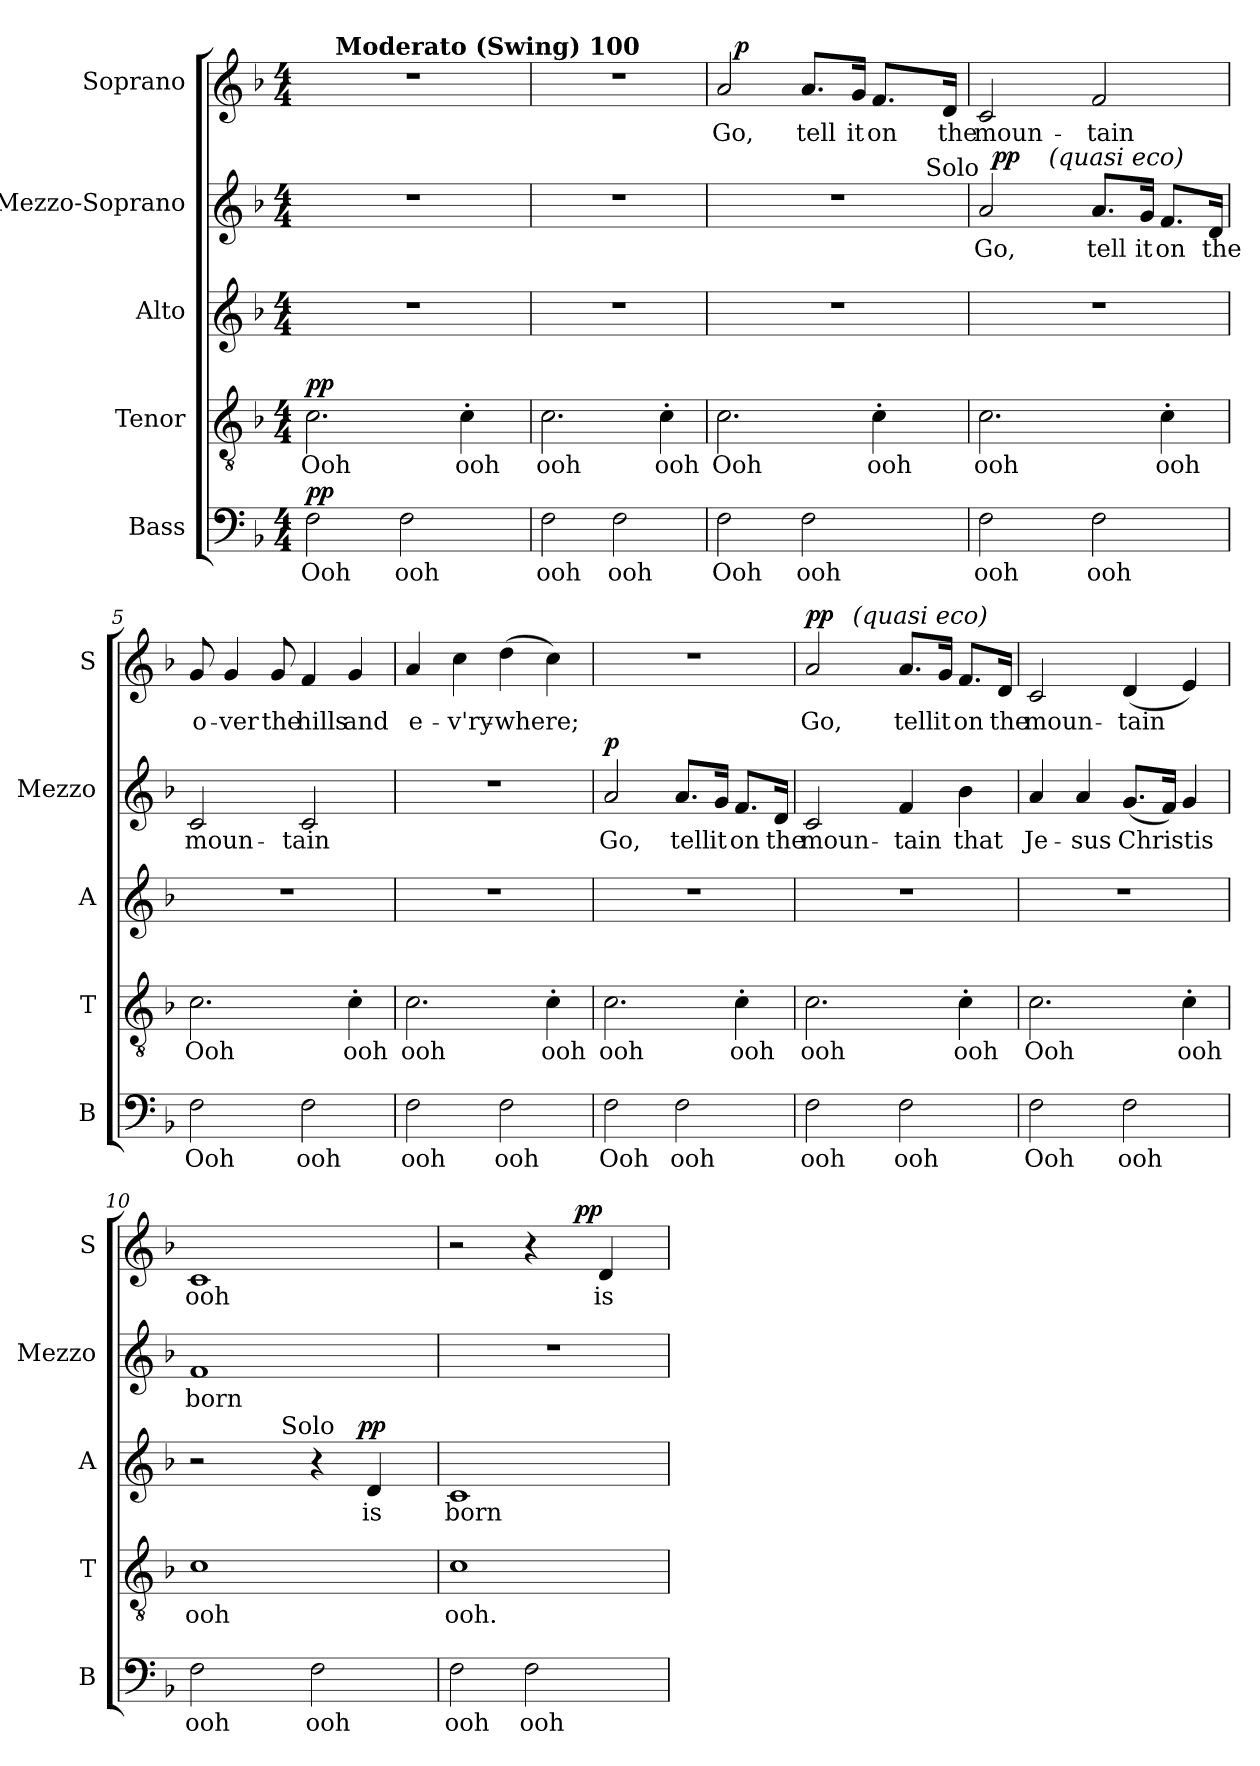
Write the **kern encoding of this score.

**kern	**text	**dynam	**kern	**text	**dynam	**kern	**text	**dynam	**kern	**text	**dynam	**kern	**text	**dynam
*part5	*part5	*part5	*part4	*part4	*part4	*part3	*part3	*part3	*part2	*part2	*part2	*part1	*part1	*part1
*staff5	*staff5	*staff5	*staff4	*staff4	*staff4	*staff3	*staff3	*staff3	*staff2	*staff2	*staff2	*staff1	*staff1	*staff1
*I"Bass	*	*	*I"Tenor	*	*	*I"Alto	*	*	*I"Mezzo-Soprano	*	*	*I"Soprano	*	*
*I'B	*	*	*I'T	*	*	*I'A	*	*	*I'Mezzo	*	*	*I'S	*	*
!!LO:PB:g=z
*stria5	*	*	*stria5	*	*	*stria5	*	*	*stria5	*	*	*stria5	*	*
*clefF4	*	*	*clefGv2	*	*	*clefG2	*	*	*clefG2	*	*	*clefG2	*	*
*k[b-]	*	*	*k[b-]	*	*	*k[b-]	*	*	*k[b-]	*	*	*k[b-]	*	*
*F:	*	*	*F:	*	*	*F:	*	*	*F:	*	*	*F:	*	*
*M4/4	*	*	*M4/4	*	*	*M4/4	*	*	*M4/4	*	*	*M4/4	*	*
=1	=1	=1	=1	=1	=1	=1	=1	=1	=1	=1	=1	=1	=1	=1
!	!LO:LY:b:cj	!LO:DY:a	!	!LO:LY:b:cj	!LO:DY:a	!	!	!	!	!	!	!	!	!
*	*	*	*	*	*	*	*	*	*	*	*	*^	*	*
2F\	Ooh	pp	2.c\	Ooh	pp	1r	.	.	1r	.	.	1r	16ryy	.	.
.	.	.	.	.	.	.	.	.	.	.	.	.	64ryy	.	.
!	!	!	!	!	!	!	!	!	!	!	!	!	!LO:TX:a:B:t=Moderato (Swing) 100	!	!
.	.	.	.	.	.	.	.	.	.	.	.	.	2ryy	.	.
!	!LO:LY:b:cj	!	!	!	!	!	!	!	!	!	!	!	!	!	!
2F\	ooh	.	.	.	.	.	.	.	.	.	.	.	.	.	.
.	.	.	.	.	.	.	.	.	.	.	.	.	4ryy	.	.
!	!	!	!	!LO:LY:b:cj	!	!	!	!	!	!	!	!	!	!	!
.	.	.	4c'>\	ooh	.	.	.	.	.	.	.	.	.	.	.
.	.	.	.	.	.	.	.	.	.	.	.	.	8ryy	.	.
.	.	.	.	.	.	.	.	.	.	.	.	.	32.ryy	.	.
=2	=2	=2	=2	=2	=2	=2	=2	=2	=2	=2	=2	=2	=2	=2	=2
!	!LO:LY:b:cj	!	!	!LO:LY:b:cj	!	!	!	!	!	!	!	!	!	!	!
*	*	*	*	*	*	*	*	*	*	*	*	*v	*v	*	*
2F\	ooh	.	2.c\	ooh	.	1r	.	.	1r	.	.	1r	.	.
!	!LO:LY:b:cj	!	!	!	!	!	!	!	!	!	!	!	!	!
2F\	ooh	.	.	.	.	.	.	.	.	.	.	.	.	.
!	!	!	!	!LO:LY:b:cj	!	!	!	!	!	!	!	!	!	!
.	.	.	4c'>\	ooh	.	.	.	.	.	.	.	.	.	.
=3	=3	=3	=3	=3	=3	=3	=3	=3	=3	=3	=3	=3	=3	=3
!	!LO:LY:b:cj	!	!	!LO:LY:b:cj	!	!	!	!	!	!	!	!	!LO:LY:b:cj	!
*	*	*	*	*	*	*	*	*	*^	*	*	*^	*	*
2F\	Ooh	.	2.c\	Ooh	.	1r	.	.	1r	2ryy	.	.	2a/	32.ryy	Go,	.
!	!	!	!	!	!	!	!	!	!	!	!	!	!	!	!	!LO:DY:a
.	.	.	.	.	.	.	.	.	.	.	.	.	.	2ryy	.	p
!	!LO:LY:b:cj	!	!	!	!	!	!	!	!	!	!	!	!	!	!LO:LY:b:cj	!
2F\	ooh	.	.	.	.	.	.	.	.	4ryy	.	.	8.a/L	.	tell	.
.	.	.	.	.	.	.	.	.	.	.	.	.	.	4ryy	.	.
!	!	!	!	!	!	!	!	!	!	!	!	!	!	!	!LO:LY:b:cj	!
.	.	.	.	.	.	.	.	.	.	.	.	.	16g/J	.	it	.
!	!	!	!	!LO:LY:b:cj	!	!	!	!	!	!	!	!	!	!	!LO:LY:b:cj	!
.	.	.	4c'>\	ooh	.	.	.	.	.	8ryy	.	.	8.f/L	.	on	.
.	.	.	.	.	.	.	.	.	.	.	.	.	.	8ryy	.	.
.	.	.	.	.	.	.	.	.	.	32ryy	.	.	.	.	.	.
!	!	!	!	!	!	!	!	!	!	!LO:TX:a:t=Solo	!	!	!	!	!	!
.	.	.	.	.	.	.	.	.	.	16.ryy	.	.	.	.	.	.
.	.	.	.	.	.	.	.	.	.	.	.	.	.	16ryy	.	.
!	!	!	!	!	!	!	!	!	!	!	!	!	!	!	!LO:LY:b:cj	!
.	.	.	.	.	.	.	.	.	.	.	.	.	16d/J	.	the	.
.	.	.	.	.	.	.	.	.	.	.	.	.	.	64ryy	.	.
=4	=4	=4	=4	=4	=4	=4	=4	=4	=4	=4	=4	=4	=4	=4	=4	=4
!	!LO:LY:b:cj	!	!	!LO:LY:b:cj	!	!	!	!	!	!	!LO:LY:b:cj	!	!	!	!LO:LY:b:cj	!
*	*	*	*	*	*	*	*	*	*	*^	*	*	*v	*v	*	*
2F\	ooh	.	2.c\	ooh	.	1r	.	.	2a/	32ryy	4ryy	Go,	.	2c/	moun-	.
!	!	!	!	!	!	!	!	!	!	!	!	!	!LO:DY:a	!	!	!
.	.	.	.	.	.	.	.	.	.	2ryy	.	.	pp	.	.	.
.	.	.	.	.	.	.	.	.	.	.	32ryy	.	.	.	.	.
!	!	!	!	!	!	!	!	!	!	!	!LO:TX:a:i:t=(quasi eco)	!	!	!	!	!
.	.	.	.	.	.	.	.	.	.	.	2ryy	.	.	.	.	.
!	!LO:LY:b:cj	!	!	!	!	!	!	!	!	!	!	!LO:LY:b:cj	!	!	!LO:LY:b:cj	!
2F\	ooh	.	.	.	.	.	.	.	8.a/L	.	.	tell	.	2f/	-tain	.
.	.	.	.	.	.	.	.	.	.	4...ryy	.	.	.	.	.	.
!	!	!	!	!	!	!	!	!	!	!	!	!LO:LY:b:cj	!	!	!	!
.	.	.	.	.	.	.	.	.	16g/J	.	.	it	.	.	.	.
!	!	!	!	!LO:LY:b:cj	!	!	!	!	!	!	!	!LO:LY:b:cj	!	!	!	!
.	.	.	4c'>\	ooh	.	.	.	.	8.f/L	.	.	on	.	.	.	.
.	.	.	.	.	.	.	.	.	.	.	8..ryy	.	.	.	.	.
!	!	!	!	!	!	!	!	!	!	!	!	!LO:LY:b:cj	!	!	!	!
.	.	.	.	.	.	.	.	.	16d/J	.	.	the	.	.	.	.
=5	=5	=5	=5	=5	=5	=5	=5	=5	=5	=5	=5	=5	=5	=5	=5	=5
!	!LO:LY:b:cj	!	!	!LO:LY:b:cj	!	!	!	!	!	!	!	!LO:LY:b:cj	!	!	!LO:LY:b:cj	!
*	*	*	*	*	*	*	*	*	*v	*v	*v	*	*	*	*	*
2F\	Ooh	.	2.c\	Ooh	.	1r	.	.	2c/	moun-	.	8g/	o-	.
!	!	!	!	!	!	!	!	!	!	!	!	!	!LO:LY:b:cj	!
.	.	.	.	.	.	.	.	.	.	.	.	4g/	-ver	.
!	!	!	!	!	!	!	!	!	!	!	!	!	!LO:LY:b:cj	!
.	.	.	.	.	.	.	.	.	.	.	.	8g/	the	.
!	!LO:LY:b:cj	!	!	!	!	!	!	!	!	!LO:LY:b:cj	!	!	!LO:LY:b:cj	!
2F\	ooh	.	.	.	.	.	.	.	2c/	-tain	.	4f/	hills	.
!	!	!	!	!LO:LY:b:cj	!	!	!	!	!	!	!	!	!LO:LY:b:cj	!
.	.	.	4c'>\	ooh	.	.	.	.	.	.	.	4g/	and	.
!!LO:LB:g=z
=6	=6	=6	=6	=6	=6	=6	=6	=6	=6	=6	=6	=6	=6	=6
!	!LO:LY:b:cj	!	!	!LO:LY:b:cj	!	!	!	!	!	!	!	!	!LO:LY:b:cj	!
2F\	ooh	.	2.c\	ooh	.	1r	.	.	1r	.	.	4a/	e-	.
!	!	!	!	!	!	!	!	!	!	!	!	!	!LO:LY:b:cj	!
.	.	.	.	.	.	.	.	.	.	.	.	4cc\	-v'ry-	.
!	!LO:LY:b:cj	!	!	!	!	!	!	!	!	!	!	!	!LO:LY:b	!
2F\	ooh	.	.	.	.	.	.	.	.	.	.	(>4dd\	-where;	.
!	!	!	!	!LO:LY:b:cj	!	!	!	!	!	!	!	!	!	!
.	.	.	4c'>\	ooh	.	.	.	.	.	.	.	4cc\)	.	.
=7	=7	=7	=7	=7	=7	=7	=7	=7	=7	=7	=7	=7	=7	=7
!	!LO:LY:b:cj	!	!	!LO:LY:b:cj	!	!	!	!	!	!LO:LY:b:cj	!LO:DY:a	!	!	!
2F\	Ooh	.	2.c\	ooh	.	1r	.	.	2a/	Go,	p	1r	.	.
!	!LO:LY:b:cj	!	!	!	!	!	!	!	!	!LO:LY:b:cj	!	!	!	!
2F\	ooh	.	.	.	.	.	.	.	8.a/L	tell	.	.	.	.
!	!	!	!	!	!	!	!	!	!	!LO:LY:b:cj	!	!	!	!
.	.	.	.	.	.	.	.	.	16g/J	it	.	.	.	.
!	!	!	!	!LO:LY:b:cj	!	!	!	!	!	!LO:LY:b:cj	!	!	!	!
.	.	.	4c'>\	ooh	.	.	.	.	8.f/L	on	.	.	.	.
!	!	!	!	!	!	!	!	!	!	!LO:LY:b:cj	!	!	!	!
.	.	.	.	.	.	.	.	.	16d/J	the	.	.	.	.
=8	=8	=8	=8	=8	=8	=8	=8	=8	=8	=8	=8	=8	=8	=8
!	!LO:LY:b:cj	!	!	!LO:LY:b:cj	!	!	!	!	!	!LO:LY:b:cj	!	!	!LO:LY:b:cj	!LO:DY:a
*	*	*	*	*	*	*	*	*	*	*	*	*^	*	*
2F\	ooh	.	2.c\	ooh	.	1r	.	.	2c/	moun-	.	2a/	4ryy	Go,	pp
!	!	!	!	!	!	!	!	!	!	!	!	!	!LO:TX:a:i:t=(quasi eco)	!	!
.	.	.	.	.	.	.	.	.	.	.	.	.	2.ryy	.	.
!	!LO:LY:b:cj	!	!	!	!	!	!	!	!	!LO:LY:b:cj	!	!	!	!LO:LY:b:cj	!
2F\	ooh	.	.	.	.	.	.	.	4f/	-tain	.	8.a/L	.	tell	.
!	!	!	!	!	!	!	!	!	!	!	!	!	!	!LO:LY:b:cj	!
.	.	.	.	.	.	.	.	.	.	.	.	16g/J	.	it	.
!	!	!	!	!LO:LY:b:cj	!	!	!	!	!	!LO:LY:b:cj	!	!	!	!LO:LY:b:cj	!
.	.	.	4c'>\	ooh	.	.	.	.	4b-\	that	.	8.f/L	.	on	.
!	!	!	!	!	!	!	!	!	!	!	!	!	!	!LO:LY:b:cj	!
.	.	.	.	.	.	.	.	.	.	.	.	16d/J	.	the	.
=9	=9	=9	=9	=9	=9	=9	=9	=9	=9	=9	=9	=9	=9	=9	=9
!	!LO:LY:b:cj	!	!	!LO:LY:b:cj	!	!	!	!	!	!LO:LY:b:cj	!	!	!	!LO:LY:b:cj	!
*	*	*	*	*	*	*	*	*	*	*	*	*v	*v	*	*
2F\	Ooh	.	2.c\	Ooh	.	1r	.	.	4a/	Je-	.	2c/	moun-	.
!	!	!	!	!	!	!	!	!	!	!LO:LY:b:cj	!	!	!	!
.	.	.	.	.	.	.	.	.	4a/	-sus	.	.	.	.
!	!LO:LY:b:cj	!	!	!	!	!	!	!	!	!LO:LY:b	!	!	!LO:LY:b	!
2F\	ooh	.	.	.	.	.	.	.	(<8.g/L	Christis	.	(<4d/	-tain	.
.	.	.	.	.	.	.	.	.	16f/J)	.	.	.	.	.
!	!	!	!	!LO:LY:b:cj	!	!	!	!	!	!	!	!	!	!
.	.	.	4c'>\	ooh	.	.	.	.	4g/	.	.	4e/)	.	.
=10	=10	=10	=10	=10	=10	=10	=10	=10	=10	=10	=10	=10	=10	=10
!	!LO:LY:b:cj	!	!	!LO:LY:b:cj	!	!	!	!	!	!LO:LY:b:cj	!	!	!LO:LY:b:cj	!
*	*	*	*	*	*	*^	*	*	*	*	*	*	*	*
*	*	*	*	*	*	*	*^	*	*	*	*	*	*	*	*
2F\	ooh	.	1c	ooh	.	2r	2ryy	4ryy	.	.	1f	born	.	1c	ooh	.
.	.	.	.	.	.	.	.	8ryy	.	.	.	.	.	.	.	.
.	.	.	.	.	.	.	.	64ryy	.	.	.	.	.	.	.	.
!	!	!	!	!	!	!	!	!LO:TX:a:t=Solo	!	!	!	!	!	!	!	!
.	.	.	.	.	.	.	.	2ryy	.	.	.	.	.	.	.	.
!	!LO:LY:b:cj	!	!	!	!	!	!	!	!	!	!	!	!	!	!	!
2F\	ooh	.	.	.	.	4r	8...ryy	.	.	.	.	.	.	.	.	.
!	!	!	!	!	!	!	!	!	!	!LO:DY:a	!	!	!	!	!	!
.	.	.	.	.	.	.	4ryy	.	.	pp	.	.	.	.	.	.
!	!	!	!	!	!	!	!	!	!LO:LY:b:cj	!	!	!	!	!	!	!
.	.	.	.	.	.	4d/	.	.	is	.	.	.	.	.	.	.
.	.	.	.	.	.	.	.	16..ryy	.	.	.	.	.	.	.	.
.	.	.	.	.	.	.	64ryy	.	.	.	.	.	.	.	.	.
=11	=11	=11	=11	=11	=11	=11	=11	=11	=11	=11	=11	=11	=11	=11	=11	=11
!	!LO:LY:b:cj	!	!	!LO:LY:b:cj	!	!	!	!	!LO:LY:b:cj	!	!	!	!	!	!	!
*	*	*	*	*	*	*v	*v	*v	*	*	*	*	*	*^	*	*
2F\	ooh	.	1c	ooh.	.	1c	born	.	1r	.	.	2r	2ryy	.	.
!	!LO:LY:b:cj	!	!	!	!	!	!	!	!	!	!	!	!	!	!
2F\	ooh	.	.	.	.	.	.	.	.	.	.	4r	8ryy	.	.
.	.	.	.	.	.	.	.	.	.	.	.	.	32.ryy	.	.
!	!	!	!	!	!	!	!	!	!	!	!	!	!	!	!LO:DY:a
.	.	.	.	.	.	.	.	.	.	.	.	.	4ryy	.	pp
!	!	!	!	!	!	!	!	!	!	!	!	!	!	!LO:LY:b:cj	!
.	.	.	.	.	.	.	.	.	.	.	.	4d/	.	is	.
.	.	.	.	.	.	.	.	.	.	.	.	.	16ryy	.	.
.	.	.	.	.	.	.	.	.	.	.	.	.	64ryy	.	.
*	*	*	*	*	*	*	*	*	*	*	*	*v	*v	*	*
=	=	=	=	=	=	=	=	=	=	=	=	=	=	=
*-	*-	*-	*-	*-	*-	*-	*-	*-	*-	*-	*-	*-	*-	*-
